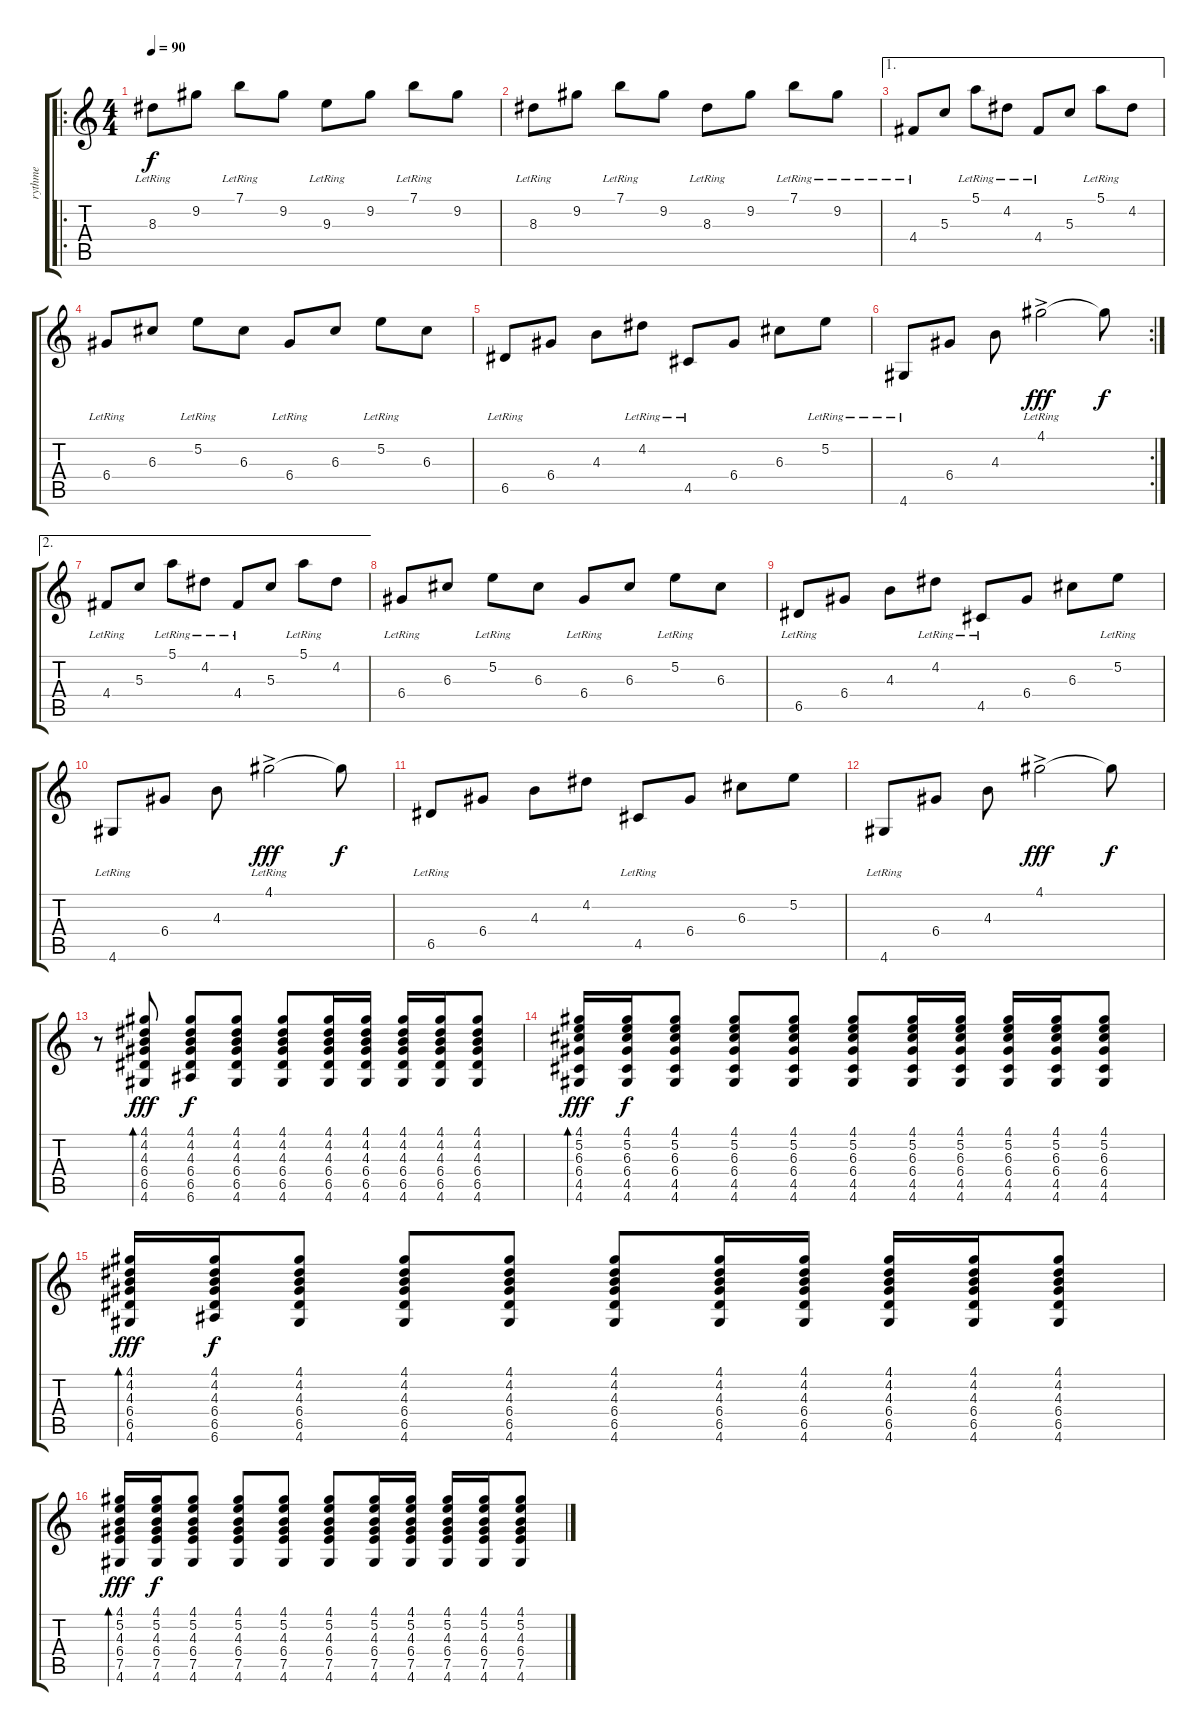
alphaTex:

\track ("rythme" "rythme") {instrument electricguitarclean}
\staff {score tabs}
\tuning (E4 B3 G3 D3 A2 E2) {hide}
\ro
\ts (4 4)
\tempo 90
\clef g2
\ks c
8.3{lr}.8{dy f instrument electricguitarclean} 9.2.8 7.1{lr}.8 9.2.8 9.3{lr}.8 9.2.8 7.1{lr}.8 9.2.8 |
8.3{lr}.8 9.2.8 7.1{lr}.8 9.2.8 8.3{lr}.8 9.2.8 7.1{lr}.8 9.2{lr}.8 |
\ae 1
4.4{lr}.8 5.3.8 5.1{lr}.8 4.2{lr}.8 4.4{lr}.8 5.3.8 5.1{lr}.8 4.2.8 |
6.4{lr}.8 6.3.8 5.2{lr}.8 6.3.8 6.4{lr}.8 6.3.8 5.2{lr}.8 6.3.8 |
6.5{lr}.8 6.4.8 4.3.8 4.2{lr}.8 4.5{lr}.8 6.4.8 6.3.8 5.2{lr}.8 |
\rc 2
4.6{lr}.8 6.4.8 4.3.8 4.1{ac lr}.2{dy fff} 4.1{t}.8{dy f} |
\ae 2
4.4{lr}.8 5.3.8 5.1{lr}.8 4.2{lr}.8 4.4{lr}.8 5.3.8 5.1{lr}.8 4.2.8 |
6.4{lr}.8 6.3.8 5.2{lr}.8 6.3.8 6.4{lr}.8 6.3.8 5.2{lr}.8 6.3.8 |
6.5{lr}.8 6.4.8 4.3.8 4.2{lr}.8 4.5{lr}.8 6.4.8 6.3.8 5.2{lr}.8 |
4.6{lr}.8 6.4.8 4.3.8 4.1{ac lr}.2{dy fff} 4.1{t}.8{dy f} |
6.5{lr}.8 6.4.8 4.3.8 4.2.8 4.5{lr}.8 6.4.8 6.3.8 5.2.8 |
4.6{lr}.8 6.4.8 4.3.8 4.1{ac}.2{dy fff} 4.1{t}.8{dy f} |
r.8 (4.1 4.2 4.3 6.4 6.5 4.6).8{bd 60 dy fff} (4.1 4.2 4.3 6.4 6.5 6.6).8{dy f} (4.1 4.2 4.3 6.4 6.5 4.6).8 (4.1 4.2 4.3 6.4 6.5 4.6).8 (4.1 4.2 4.3 6.4 6.5 4.6).16 (4.1 4.2 4.3 6.4 6.5 4.6).16 (4.1 4.2 4.3 6.4 6.5 4.6).16 (4.1 4.2 4.3 6.4 6.5 4.6).16 (4.1 4.2 4.3 6.4 6.5 4.6).8 |
(4.1 5.2 6.3 6.4 4.5 4.6).16{bd 60 dy fff} (4.1 5.2 6.3 6.4 4.5 4.6).16{dy f} (4.1 5.2 6.3 6.4 4.5 4.6).8 (4.1 5.2 6.3 6.4 4.5 4.6).8 (4.1 5.2 6.3 6.4 4.5 4.6).8 (4.1 5.2 6.3 6.4 4.5 4.6).8 (4.1 5.2 6.3 6.4 4.5 4.6).16 (4.1 5.2 6.3 6.4 4.5 4.6).16 (4.1 5.2 6.3 6.4 4.5 4.6).16 (4.1 5.2 6.3 6.4 4.5 4.6).16 (4.1 5.2 6.3 6.4 4.5 4.6).8 |
(4.1 4.2 4.3 6.4 6.5 4.6).16{bd 60 dy fff} (4.1 4.2 4.3 6.4 6.5 6.6).16{dy f} (4.1 4.2 4.3 6.4 6.5 4.6).8 (4.1 4.2 4.3 6.4 6.5 4.6).8 (4.1 4.2 4.3 6.4 6.5 4.6).8 (4.1 4.2 4.3 6.4 6.5 4.6).8 (4.1 4.2 4.3 6.4 6.5 4.6).16 (4.1 4.2 4.3 6.4 6.5 4.6).16 (4.1 4.2 4.3 6.4 6.5 4.6).16 (4.1 4.2 4.3 6.4 6.5 4.6).16 (4.1 4.2 4.3 6.4 6.5 4.6).8 |
(4.1 5.2 4.3 6.4 7.5 4.6).16{bd 60 dy fff} (4.1 5.2 4.3 6.4 7.5 4.6).16{dy f} (4.1 5.2 4.3 6.4 7.5 4.6).8 (4.1 5.2 4.3 6.4 7.5 4.6).8 (4.1 5.2 4.3 6.4 7.5 4.6).8 (4.1 5.2 4.3 6.4 7.5 4.6).8 (4.1 5.2 4.3 6.4 7.5 4.6).16 (4.1 5.2 4.3 6.4 7.5 4.6).16 (4.1 5.2 4.3 6.4 7.5 4.6).16 (4.1 5.2 4.3 6.4 7.5 4.6).16 (4.1 5.2 4.3 6.4 7.5 4.6).8
